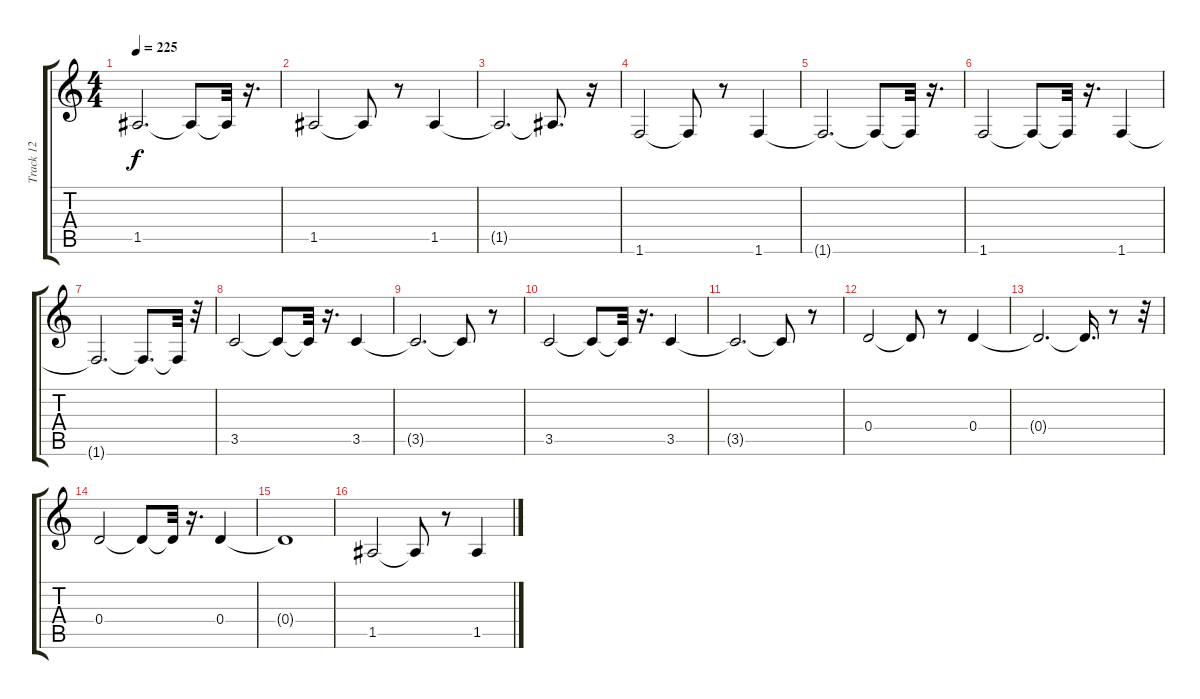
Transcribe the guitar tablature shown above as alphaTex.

\track ("Track 12" "Track 12") {instrument distortionguitar}
\staff {score tabs}
\tuning (E4 B3 G3 D3 A2 E2) {hide}
\ts (4 4)
\tempo 225
\clef g2
\ks c
1.5{t}.2{d dy f} 1.5{t}.8 1.5{t}.32 r.16{d} |
1.5.2 1.5{t}.8 r.8 1.5.4 |
1.5{t}.2{d} 1.5{t}.8{d} r.16 |
1.6.2 1.6{t}.8 r.8 1.6.4 |
1.6{t}.2{d} 1.6{t}.8 1.6{t}.32 r.16{d} |
1.6.2 1.6{t}.8 1.6{t}.32 r.16{d} 1.6.4 |
1.6{t}.2{d} 1.6{t}.8{d} 1.6{t}.32 r.32 |
3.5.2 3.5{t}.8 3.5{t}.32 r.16{d} 3.5.4 |
3.5{t}.2{d} 3.5{t}.8 r.8 |
3.5.2 3.5{t}.8 3.5{t}.32 r.16{d} 3.5.4 |
3.5{t}.2{d} 3.5{t}.8 r.8 |
0.4.2 0.4{t}.8 r.8 0.4.4 |
0.4{t}.2{d} 0.4{t}.16{d} r.8 r.32 |
0.4.2 0.4{t}.8 0.4{t}.32 r.16{d} 0.4.4 |
0.4{t}.1 |
1.5.2 1.5{t}.8 r.8 1.5.4
